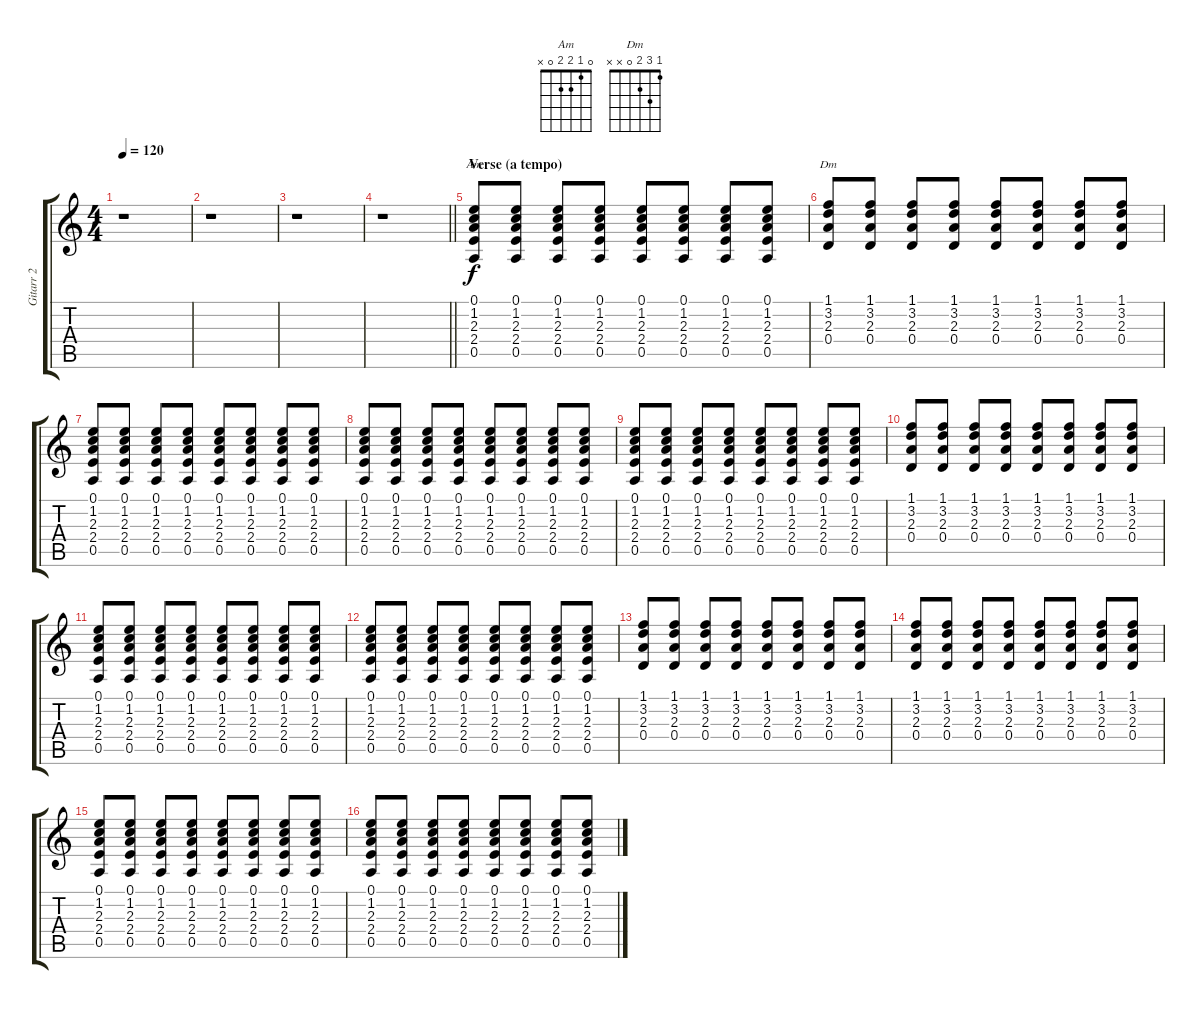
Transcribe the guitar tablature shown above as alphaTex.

\track ("Gitarr 2" "Gitarr 2") {instrument acousticguitarsteel}
\staff {score tabs}
\tuning (E4 B3 G3 D3 A2 E2) {hide}
\chord ("Am" 0 1 2 2 0 x)
\chord ("Dm" 1 3 2 0 x x)
\ts (4 4)
\tempo 120
\clef g2
\ks aminor
r.1{dy f} |
r.1 |
r.1 |
\barLineRight lightlight
r.1 |
\section ("" "Verse (a tempo)")
(0.1 1.2 2.3 2.4 0.5).8{ch "Am"} (0.1 1.2 2.3 2.4 0.5).8 (0.1 1.2 2.3 2.4 0.5).8 (0.1 1.2 2.3 2.4 0.5).8 (0.1 1.2 2.3 2.4 0.5).8 (0.1 1.2 2.3 2.4 0.5).8 (0.1 1.2 2.3 2.4 0.5).8 (0.1 1.2 2.3 2.4 0.5).8 |
(1.1 3.2 2.3 0.4).8{ch "Dm"} (1.1 3.2 2.3 0.4).8 (1.1 3.2 2.3 0.4).8 (1.1 3.2 2.3 0.4).8 (1.1 3.2 2.3 0.4).8 (1.1 3.2 2.3 0.4).8 (1.1 3.2 2.3 0.4).8 (1.1 3.2 2.3 0.4).8 |
(0.1 1.2 2.3 2.4 0.5).8 (0.1 1.2 2.3 2.4 0.5).8 (0.1 1.2 2.3 2.4 0.5).8 (0.1 1.2 2.3 2.4 0.5).8 (0.1 1.2 2.3 2.4 0.5).8 (0.1 1.2 2.3 2.4 0.5).8 (0.1 1.2 2.3 2.4 0.5).8 (0.1 1.2 2.3 2.4 0.5).8 |
(0.1 1.2 2.3 2.4 0.5).8 (0.1 1.2 2.3 2.4 0.5).8 (0.1 1.2 2.3 2.4 0.5).8 (0.1 1.2 2.3 2.4 0.5).8 (0.1 1.2 2.3 2.4 0.5).8 (0.1 1.2 2.3 2.4 0.5).8 (0.1 1.2 2.3 2.4 0.5).8 (0.1 1.2 2.3 2.4 0.5).8 |
(0.1 1.2 2.3 2.4 0.5).8 (0.1 1.2 2.3 2.4 0.5).8 (0.1 1.2 2.3 2.4 0.5).8 (0.1 1.2 2.3 2.4 0.5).8 (0.1 1.2 2.3 2.4 0.5).8 (0.1 1.2 2.3 2.4 0.5).8 (0.1 1.2 2.3 2.4 0.5).8 (0.1 1.2 2.3 2.4 0.5).8 |
(1.1 3.2 2.3 0.4).8 (1.1 3.2 2.3 0.4).8 (1.1 3.2 2.3 0.4).8 (1.1 3.2 2.3 0.4).8 (1.1 3.2 2.3 0.4).8 (1.1 3.2 2.3 0.4).8 (1.1 3.2 2.3 0.4).8 (1.1 3.2 2.3 0.4).8 |
(0.1 1.2 2.3 2.4 0.5).8 (0.1 1.2 2.3 2.4 0.5).8 (0.1 1.2 2.3 2.4 0.5).8 (0.1 1.2 2.3 2.4 0.5).8 (0.1 1.2 2.3 2.4 0.5).8 (0.1 1.2 2.3 2.4 0.5).8 (0.1 1.2 2.3 2.4 0.5).8 (0.1 1.2 2.3 2.4 0.5).8 |
(0.1 1.2 2.3 2.4 0.5).8 (0.1 1.2 2.3 2.4 0.5).8 (0.1 1.2 2.3 2.4 0.5).8 (0.1 1.2 2.3 2.4 0.5).8 (0.1 1.2 2.3 2.4 0.5).8 (0.1 1.2 2.3 2.4 0.5).8 (0.1 1.2 2.3 2.4 0.5).8 (0.1 1.2 2.3 2.4 0.5).8 |
(1.1 3.2 2.3 0.4).8 (1.1 3.2 2.3 0.4).8 (1.1 3.2 2.3 0.4).8 (1.1 3.2 2.3 0.4).8 (1.1 3.2 2.3 0.4).8 (1.1 3.2 2.3 0.4).8 (1.1 3.2 2.3 0.4).8 (1.1 3.2 2.3 0.4).8 |
(1.1 3.2 2.3 0.4).8 (1.1 3.2 2.3 0.4).8 (1.1 3.2 2.3 0.4).8 (1.1 3.2 2.3 0.4).8 (1.1 3.2 2.3 0.4).8 (1.1 3.2 2.3 0.4).8 (1.1 3.2 2.3 0.4).8 (1.1 3.2 2.3 0.4).8 |
(0.1 1.2 2.3 2.4 0.5).8 (0.1 1.2 2.3 2.4 0.5).8 (0.1 1.2 2.3 2.4 0.5).8 (0.1 1.2 2.3 2.4 0.5).8 (0.1 1.2 2.3 2.4 0.5).8 (0.1 1.2 2.3 2.4 0.5).8 (0.1 1.2 2.3 2.4 0.5).8 (0.1 1.2 2.3 2.4 0.5).8 |
(0.1 1.2 2.3 2.4 0.5).8 (0.1 1.2 2.3 2.4 0.5).8 (0.1 1.2 2.3 2.4 0.5).8 (0.1 1.2 2.3 2.4 0.5).8 (0.1 1.2 2.3 2.4 0.5).8 (0.1 1.2 2.3 2.4 0.5).8 (0.1 1.2 2.3 2.4 0.5).8 (0.1 1.2 2.3 2.4 0.5).8
